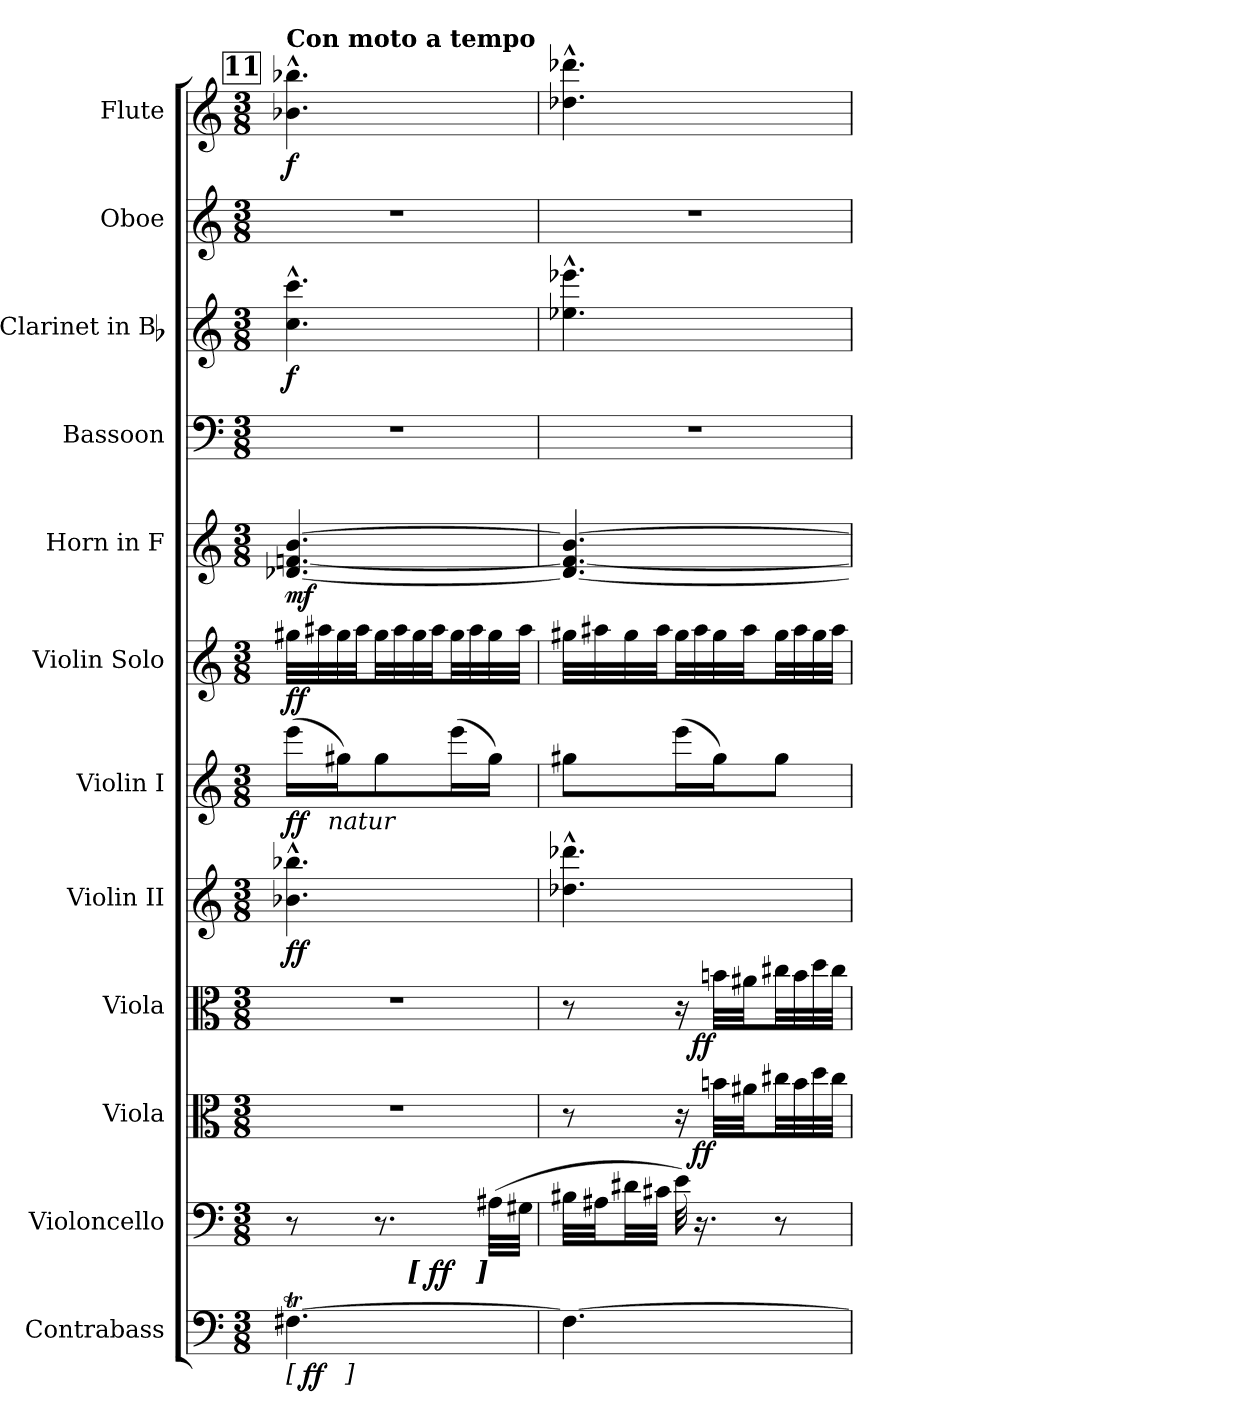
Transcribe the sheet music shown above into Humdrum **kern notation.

**kern	**dynam	**kern	**dynam	**kern	**dynam	**kern	**dynam	**kern	**dynam	**kern	**dynam	**kern	**dynam	**kern	**dynam	**kern	**kern	**dynam	**kern	**kern	**dynam
*part12	*part12	*part11	*part11	*part10	*part10	*part9	*part9	*part8	*part8	*part7	*part7	*part6	*part6	*part5	*part5	*part4	*part3	*part3	*part2	*part1	*part1
*staff12	*staff12	*staff11	*staff11	*staff10	*staff10	*staff9	*staff9	*staff8	*staff8	*staff7	*staff7	*staff6	*staff6	*staff5	*staff5	*staff4	*staff3	*staff3	*staff2	*staff1	*staff1
*I"Contrabass	*	*I"Violoncello	*	*I"Viola	*	*I"Viola	*	*I"Violin II	*	*I"Violin I	*	*I"Violin Solo	*	*I"Horn in F	*	*I"Bassoon	*I"Clarinet in Bb	*	*I"Oboe	*I"Flute	*
*I'Cb.	*	*I'Vc.	*	*I'Vla.	*	*I'Vla.	*	*I'Vln. II	*	*I'Vln. I	*	*I'Vln.	*	*I'Hn.	*	*I'Bsn.	*I'Cl.	*	*I'Ob.	*I'Fl.	*
*clefF4	*	*clefF4	*	*clefC3	*	*clefC3	*	*clefG2	*	*clefG2	*	*clefG2	*	*clefG2	*	*clefF4	*clefG2	*	*clefG2	*clefG2	*
*ITrd7c12	*	*	*	*	*	*	*	*	*	*	*	*	*	*ITrd4c7	*	*	*ITrd1c2	*	*	*	*
*k[]	*	*k[]	*	*k[]	*	*k[]	*	*k[]	*	*k[]	*	*k[]	*	*k[b-]	*	*k[]	*k[b-e-]	*	*k[]	*k[]	*
*M3/8	*	*M3/8	*	*M3/8	*	*M3/8	*	*M3/8	*	*M3/8	*	*M3/8	*	*M3/8	*	*M3/8	*M3/8	*	*M3/8	*M3/8	*
!!LO:REH:place=s1:t=11
=1	=1	=1	=1	=1	=1	=1	=1	=1	=1	=1	=1	=1	=1	=1	=1	=1	=1	=1	=1	=1	=1
!	!	!	!	!	!	!	!	!	!	!	!	!	!	!	!	!	!	!	!	!LO:TX:a:B:t=Con moto a tempo	!
!	!LO:DY:t=[ %s ]	!	!	!	!	!	!	!	!	!	!LO:DY:t=%s natur	!	!	!	!	!	!	!	!	!	!
[4.FF#Xt	ff	8r	.	8%3r	.	8%3r	.	4.b-X^^ 4.bb-X^^	ff	(16eee\LL	ff	32gg#XLLL	ff	[4.G-X [4.B-X [4.e	mf	8%3r	4.b-^^ 4.bb-^^	f	8%3r	4.b-X^^ 4.bb-X^^	f
.	.	.	.	.	.	.	.	.	.	.	.	32aa#X	.	.	.	.	.	.	.	.	.
.	.	.	.	.	.	.	.	.	.	16gg#X\J)	.	32gg#	.	.	.	.	.	.	.	.	.
.	.	.	.	.	.	.	.	.	.	.	.	32aa#JJ	.	.	.	.	.	.	.	.	.
.	.	8.r	.	.	.	.	.	.	.	8gg#\	.	32gg#LL	.	.	.	.	.	.	.	.	.
.	.	.	.	.	.	.	.	.	.	.	.	32aa#	.	.	.	.	.	.	.	.	.
.	.	.	.	.	.	.	.	.	.	.	.	32gg#	.	.	.	.	.	.	.	.	.
.	.	.	.	.	.	.	.	.	.	.	.	32aa#JJ	.	.	.	.	.	.	.	.	.
.	.	.	.	.	.	.	.	.	.	(16eee\L	.	32gg#LL	.	.	.	.	.	.	.	.	.
.	.	.	.	.	.	.	.	.	.	.	.	32aa#	.	.	.	.	.	.	.	.	.
!	!	!	!LO:DY:rj:t=[ %s ]	!	!	!	!	!	!	!	!	!	!	!	!	!	!	!	!	!	!
.	.	(32A#XLLL	ff	.	.	.	.	.	.	16gg#\JJ)	.	32gg#	.	.	.	.	.	.	.	.	.
.	.	32G#XJJJ	.	.	.	.	.	.	.	.	.	32aa#JJJ	.	.	.	.	.	.	.	.	.
=2	=2	=2	=2	=2	=2	=2	=2	=2	=2	=2	=2	=2	=2	=2	=2	=2	=2	=2	=2	=2	=2
4.FF#_	.	32B#XLLL	.	8r	.	8r	.	4.dd-X^^ 4.ddd-X^^	.	8gg#X\L	.	32gg#XLLL	.	4.G-_ 4.B-_ 4.e_	.	8%3r	4.dd-X^^ 4.ddd-X^^	.	8%3r	4.dd-X^^ 4.ddd-X^^	.
.	.	32A#XJJ	.	.	.	.	.	.	.	.	.	32aa#X	.	.	.	.	.	.	.	.	.
.	.	32d#XLL	.	.	.	.	.	.	.	.	.	32gg#	.	.	.	.	.	.	.	.	.
.	.	32c#XJJJ	.	.	.	.	.	.	.	.	.	32aa#JJ	.	.	.	.	.	.	.	.	.
.	.	32e)	.	16r	.	16r	.	.	.	(16eee\L	.	32gg#LL	.	.	.	.	.	.	.	.	.
.	.	16.r	.	.	.	.	.	.	.	.	.	32aa#	.	.	.	.	.	.	.	.	.
!	!	!	!	!	!LO:DY:rj	!	!LO:DY:rj	!	!	!	!	!	!	!	!	!	!	!	!	!	!
.	.	.	.	32bnLLL	ff	32bnLLL	ff	.	.	16gg#\J)	.	32gg#	.	.	.	.	.	.	.	.	.
.	.	.	.	32a#XJJ	.	32a#XJJ	.	.	.	.	.	32aa#JJ	.	.	.	.	.	.	.	.	.
.	.	8r	.	32cc#XLL	.	32cc#XLL	.	.	.	8gg#\J	.	32gg#LL	.	.	.	.	.	.	.	.	.
.	.	.	.	32b	.	32b	.	.	.	.	.	32aa#	.	.	.	.	.	.	.	.	.
.	.	.	.	32dd	.	32dd	.	.	.	.	.	32gg#	.	.	.	.	.	.	.	.	.
.	.	.	.	32cc#JJJ	.	32cc#JJJ	.	.	.	.	.	32aa#JJJ	.	.	.	.	.	.	.	.	.
=	=	=	=	=	=	=	=	=	=	=	=	=	=	=	=	=	=	=	=	=	=
*-	*-	*-	*-	*-	*-	*-	*-	*-	*-	*-	*-	*-	*-	*-	*-	*-	*-	*-	*-	*-	*-
